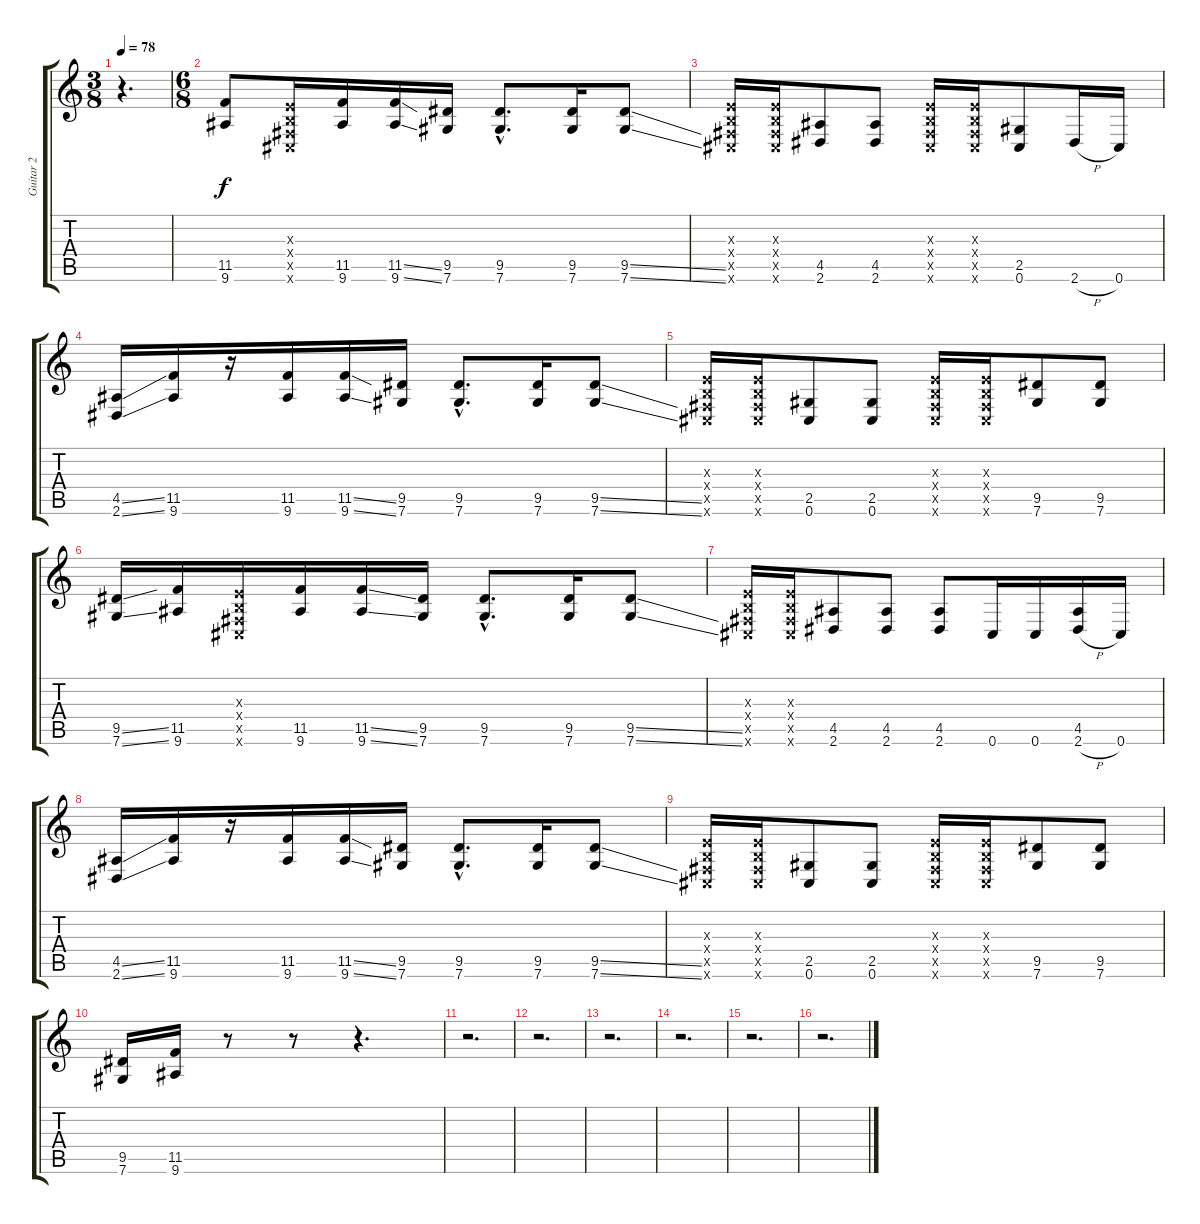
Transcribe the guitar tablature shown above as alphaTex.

\track ("Guitar 2" "Guitar 2") {instrument distortionguitar}
\staff {score tabs}
\tuning (Db4 Ab3 E3 B2 Gb2 Db2) {hide}
\ts (3 8)
\tempo 78
\clef g2
\ks c
r.4{d dy f instrument distortionguitar} |
\ts (6 8)
(11.5 9.6).8 (0.3{x} 0.4{x} 0.5{x} 0.6{x}).16 (11.5 9.6).16 (11.5{ss} 9.6{ss}).16 (9.5 7.6).16 (9.5{hac} 7.6{hac}).8{d} (9.5 7.6).16 (9.5{ss} 7.6{ss}).8 |
(0.3{x} 0.4{x} 0.5{x} 0.6{x}).16 (0.3{x} 0.4{x} 0.5{x} 0.6{x}).16 (4.5 2.6).8 (4.5 2.6).8 (0.3{x} 0.4{x} 0.5{x} 0.6{x}).16 (0.3{x} 0.4{x} 0.5{x} 0.6{x}).16 (2.5 0.6).8 2.6{h}.16 0.6.16 |
(4.5{ss} 2.6{ss}).16 (11.5 9.6).16 r.16 (11.5 9.6).16 (11.5{ss} 9.6{ss}).16 (9.5 7.6).16 (9.5{hac} 7.6{hac}).8{d} (9.5 7.6).16 (9.5{ss} 7.6{ss}).8 |
(0.3{x} 0.4{x} 0.5{x} 0.6{x}).16 (0.3{x} 0.4{x} 0.5{x} 0.6{x}).16 (2.5 0.6).8 (2.5 0.6).8 (0.3{x} 0.4{x} 0.5{x} 0.6{x}).16 (0.3{x} 0.4{x} 0.5{x} 0.6{x}).16 (9.5 7.6).8 (9.5 7.6).8 |
(9.5{ss} 7.6{ss}).16 (11.5 9.6).16 (0.3{x} 0.4{x} 0.5{x} 0.6{x}).16 (11.5 9.6).16 (11.5{ss} 9.6{ss}).16 (9.5 7.6).16 (9.5{hac} 7.6{hac}).8{d} (9.5 7.6).16 (9.5{ss} 7.6{ss}).8 |
(0.3{x} 0.4{x} 0.5{x} 0.6{x}).16 (0.3{x} 0.4{x} 0.5{x} 0.6{x}).16 (4.5 2.6).8 (4.5 2.6).8 (4.5 2.6).8 0.6.16 0.6.16 (4.5 2.6{h}).16 0.6.16 |
(4.5{ss} 2.6{ss}).16 (11.5 9.6).16 r.16 (11.5 9.6).16 (11.5{ss} 9.6{ss}).16 (9.5 7.6).16 (9.5{hac} 7.6{hac}).8{d} (9.5 7.6).16 (9.5{ss} 7.6{ss}).8 |
(0.3{x} 0.4{x} 0.5{x} 0.6{x}).16 (0.3{x} 0.4{x} 0.5{x} 0.6{x}).16 (2.5 0.6).8 (2.5 0.6).8 (0.3{x} 0.4{x} 0.5{x} 0.6{x}).16 (0.3{x} 0.4{x} 0.5{x} 0.6{x}).16 (9.5 7.6).8 (9.5 7.6).8 |
(9.5 7.6).16 (11.5 9.6).16 r.8 r.8 r.4{d} |
r.2{d} |
r.2{d} |
r.2{d} |
r.2{d} |
r.2{d} |
r.2{d}
